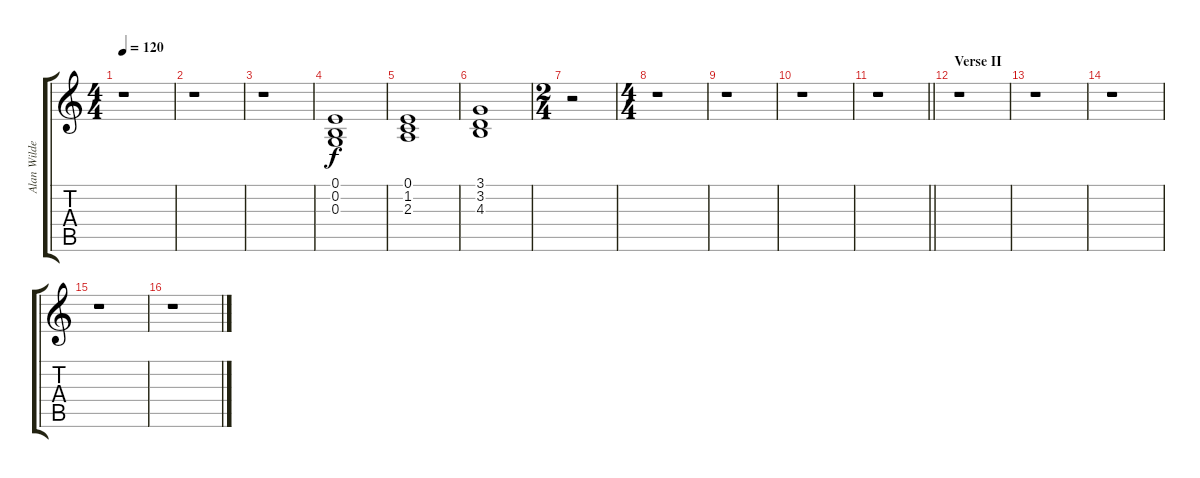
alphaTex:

\track ("Alan Wilder - Synth " "Alan Wilde") {instrument stringensemble1}
\staff {score tabs}
\tuning (E4 B3 G3 D3 A2 E2) {hide}
\ts (4 4)
\tempo 120
\clef g2
\ks c
r.1{dy f} |
r.1 |
r.1 |
(0.1 0.2 0.3).1{volume 9 instrument stringensemble1} |
(0.1 1.2 2.3).1 |
(3.1 3.2 4.3).1 |
\ts (2 4)
r.2 |
\ts (4 4)
r.1 |
r.1 |
r.1 |
\barLineRight lightlight
r.1 |
\section ("" "Verse II")
r.1 |
r.1 |
r.1 |
r.1 |
r.1
